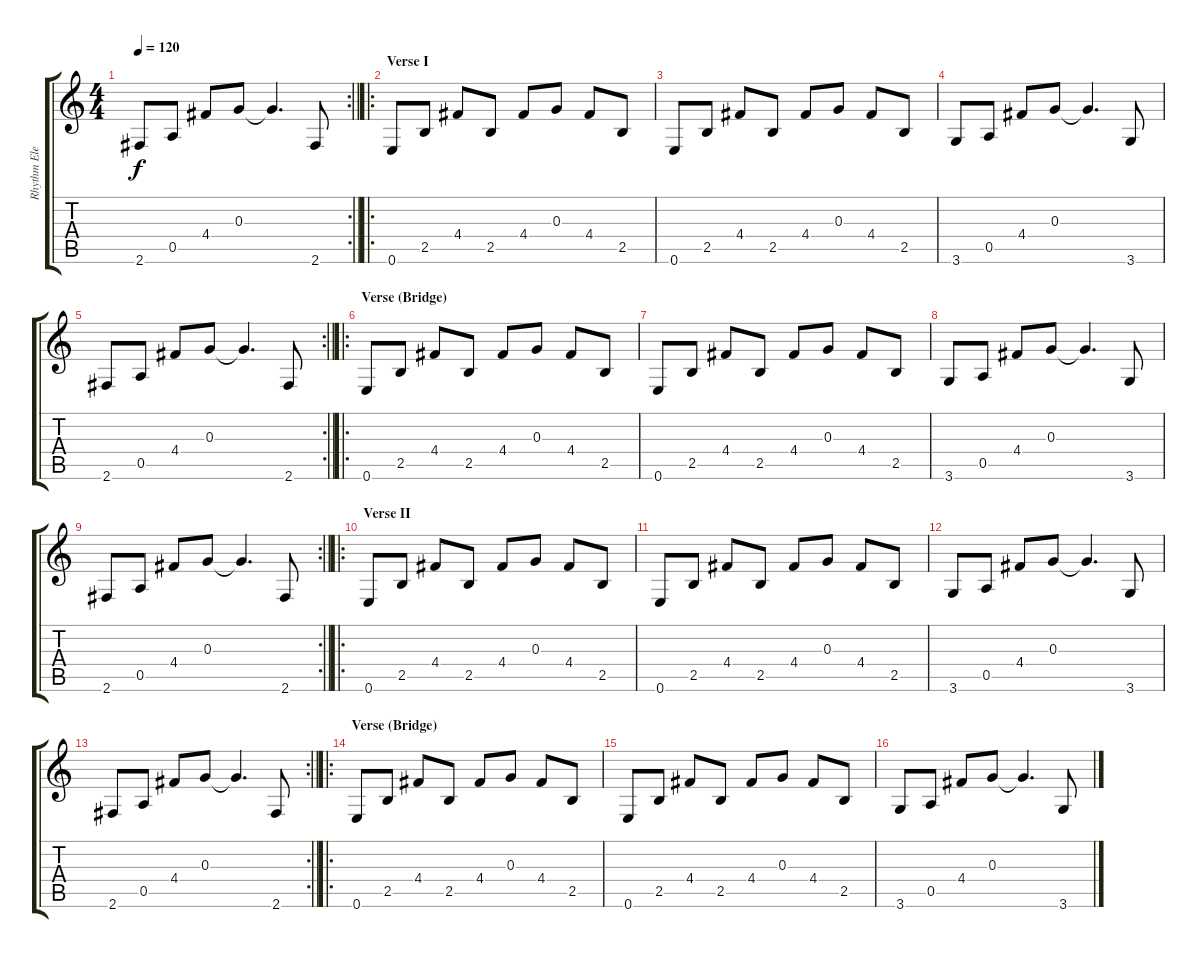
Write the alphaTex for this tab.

\track ("Rhythm Electric" "Rhythm Ele") {instrument overdrivenguitar}
\staff {score tabs}
\tuning (E4 B3 G3 D3 A2 E2) {hide}
\rc 2
\ts (4 4)
\tempo 120
\clef g2
\barLineRight lightlight
\ks c
2.6.8{dy f} 0.5.8 4.4.8 0.3.8 0.3{t}.4{d} 2.6.8 |
\ro
\section ("" "Verse I")
0.6.8 2.5.8 4.4.8 2.5.8 4.4.8 0.3.8 4.4.8 2.5.8 |
0.6.8 2.5.8 4.4.8 2.5.8 4.4.8 0.3.8 4.4.8 2.5.8 |
3.6.8 0.5.8 4.4.8 0.3.8 0.3{t}.4{d} 3.6.8 |
\rc 2
\barLineRight lightlight
2.6.8 0.5.8 4.4.8 0.3.8 0.3{t}.4{d} 2.6.8 |
\ro
\section ("" "Verse (Bridge)")
0.6.8 2.5.8 4.4.8 2.5.8 4.4.8 0.3.8 4.4.8 2.5.8 |
0.6.8 2.5.8 4.4.8 2.5.8 4.4.8 0.3.8 4.4.8 2.5.8 |
3.6.8 0.5.8 4.4.8 0.3.8 0.3{t}.4{d} 3.6.8 |
\rc 2
\barLineRight lightlight
2.6.8 0.5.8 4.4.8 0.3.8 0.3{t}.4{d} 2.6.8 |
\ro
\section ("" "Verse II")
0.6.8 2.5.8 4.4.8 2.5.8 4.4.8 0.3.8 4.4.8 2.5.8 |
0.6.8 2.5.8 4.4.8 2.5.8 4.4.8 0.3.8 4.4.8 2.5.8 |
3.6.8 0.5.8 4.4.8 0.3.8 0.3{t}.4{d} 3.6.8 |
\rc 2
\barLineRight lightlight
2.6.8 0.5.8 4.4.8 0.3.8 0.3{t}.4{d} 2.6.8 |
\ro
\section ("" "Verse (Bridge)")
0.6.8 2.5.8 4.4.8 2.5.8 4.4.8 0.3.8 4.4.8 2.5.8 |
0.6.8 2.5.8 4.4.8 2.5.8 4.4.8 0.3.8 4.4.8 2.5.8 |
3.6.8 0.5.8 4.4.8 0.3.8 0.3{t}.4{d} 3.6.8
